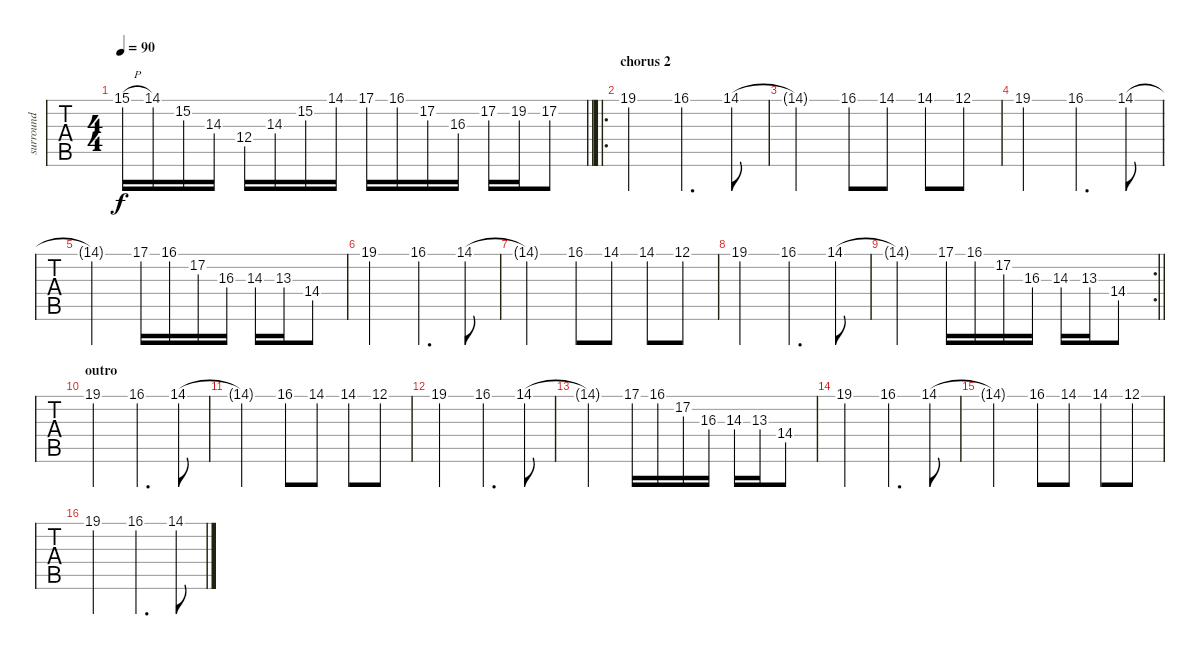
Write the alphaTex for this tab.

\track ("surround" "surround") {instrument stringensemble1}
\staff {tabs}
\tuning (E4 B3 G3 D3 A2 E2) {hide}
\ts (4 4)
\tempo 90
\clef g2
\barLineRight lightlight
\ks c
15.1{h}.16{dy f} 14.1.16 15.2.16 14.3.16 12.4.16 14.3.16 15.2.16 14.1.16 17.1.16 16.1.16 17.2.16 16.3.16 17.2.16 19.2.16 17.2.8 |
\ro
\section ("" "chorus 2")
19.1.2 16.1.4{d} 14.1.8 |
14.1{t}.2 16.1.8 14.1.8 14.1.8 12.1.8 |
19.1.2 16.1.4{d} 14.1.8 |
14.1{t}.2 17.1.16 16.1.16 17.2.16 16.3.16 14.3.16 13.3.16 14.4.8 |
19.1.2 16.1.4{d} 14.1.8 |
14.1{t}.2 16.1.8 14.1.8 14.1.8 12.1.8 |
19.1.2 16.1.4{d} 14.1.8 |
\rc 2
\barLineRight lightlight
14.1{t}.2 17.1.16 16.1.16 17.2.16 16.3.16 14.3.16 13.3.16 14.4.8 |
\section ("" "outro")
19.1.2{volume 13} 16.1.4{d} 14.1.8 |
14.1{t}.2 16.1.8 14.1.8 14.1.8 12.1.8 |
19.1.2 16.1.4{d} 14.1.8 |
14.1{t}.2 17.1.16 16.1.16 17.2.16 16.3.16 14.3.16 13.3.16 14.4.8 |
19.1.2 16.1.4{d} 14.1.8 |
14.1{t}.2 16.1.8 14.1.8 14.1.8 12.1.8 |
19.1.2 16.1.4{d} 14.1.8{volume 16 instrument pad8sweep}
